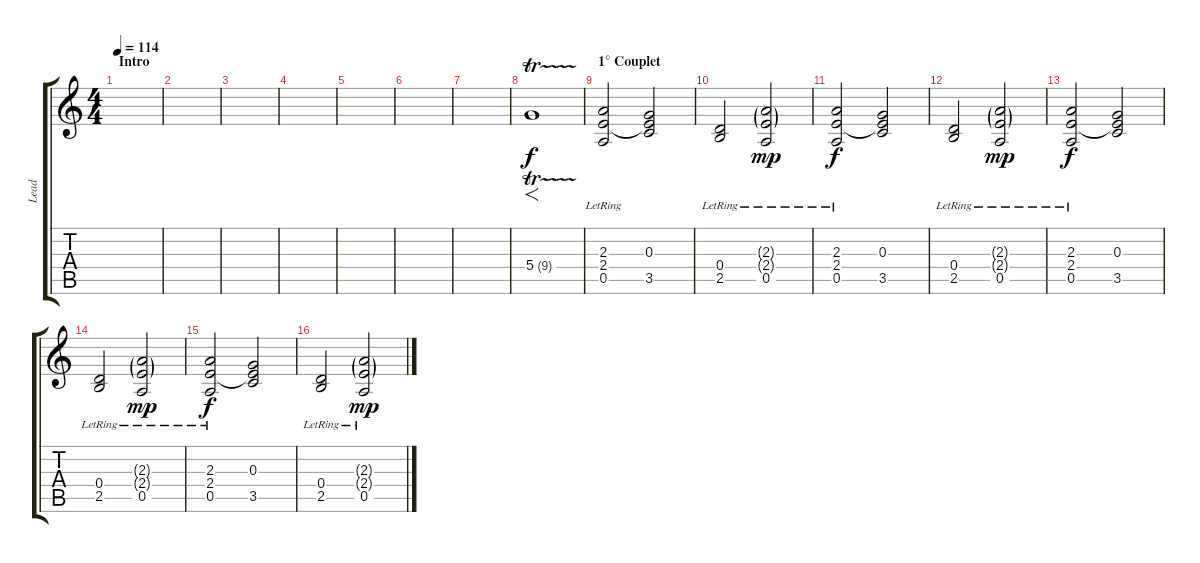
\track ("Lead" "Lead") {instrument distortionguitar}
\staff {score tabs}
\tuning (E4 B3 G3 D3 A2 E2) {hide}
\ts (4 4)
\section ("" "Intro")
\tempo 114
\clef g2
\ks c
|
|
|
|
|
|
|
5.4{tr (9 16)}.1{f} |
\section ("" "1° Couplet")
(2.3{lr} 2.4{lr} 0.5{lr}).2{volume 9} (0.3 2.4{t} 3.5).2 |
(0.4 2.5{lr}).2 (2.3{g lr} 2.4{g lr} 0.5{lr}).2{dy mp} |
(2.3{lr} 2.4{lr} 0.5{lr}).2{dy f} (0.3 2.4{t} 3.5).2 |
(0.4 2.5{lr}).2 (2.3{g lr} 2.4{g lr} 0.5{lr}).2{dy mp} |
(2.3{lr} 2.4{lr} 0.5{lr}).2{dy f} (0.3 2.4{t} 3.5).2 |
(0.4 2.5{lr}).2 (2.3{g lr} 2.4{g lr} 0.5{lr}).2{dy mp} |
(2.3{lr} 2.4{lr} 0.5{lr}).2{dy f} (0.3 2.4{t} 3.5).2 |
(0.4 2.5{lr}).2 (2.3{g lr} 2.4{g lr} 0.5{lr}).2{dy mp}
